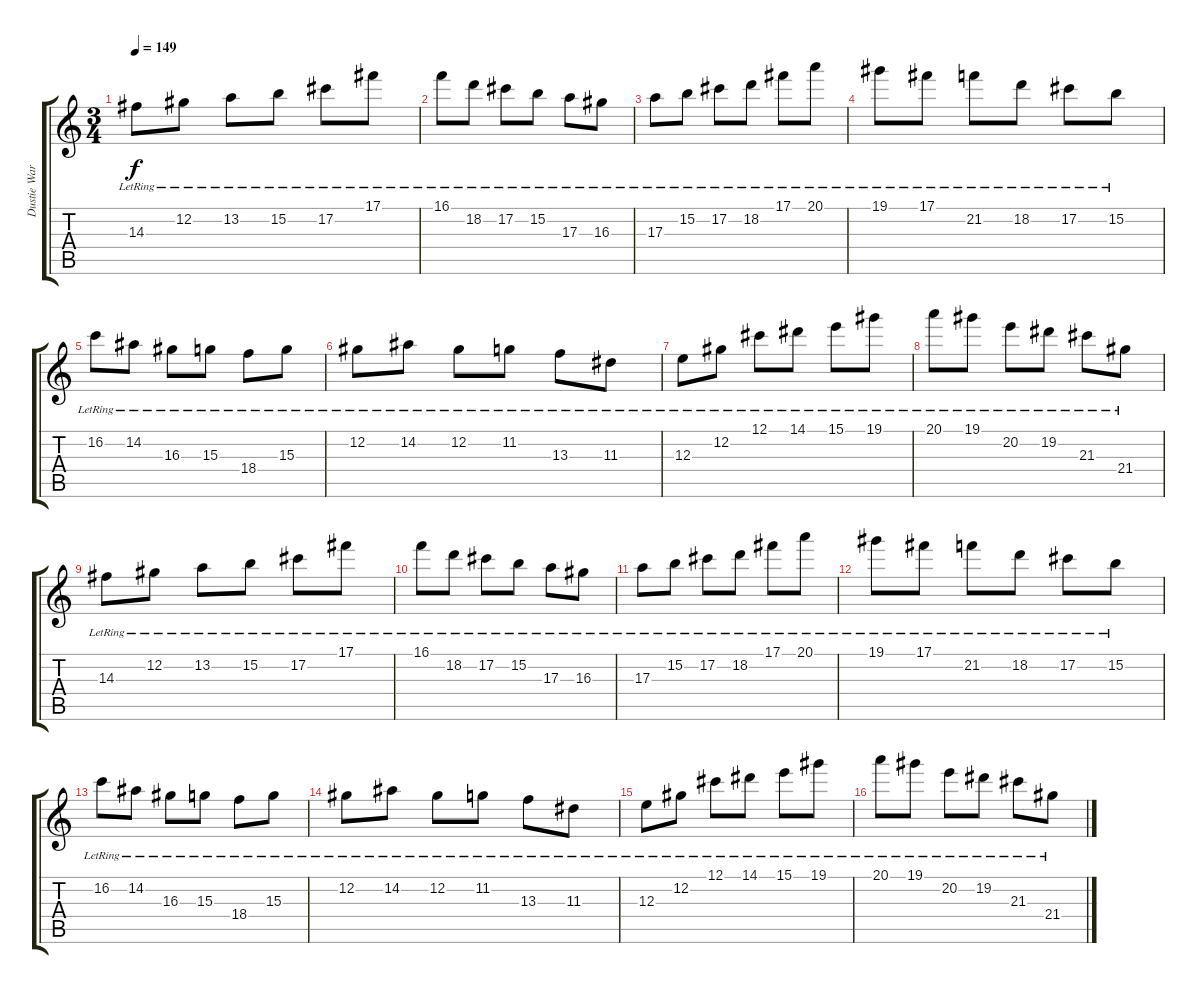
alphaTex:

\track ("Dustie Waring Lead Gtr." "Dustie War") {instrument distortionguitar}
\staff {score tabs}
\tuning (Db4 Ab3 E3 B2 Gb2 Db2) {hide}
\ts (3 4)
\tempo 149
\clef g2
\ks c
14.3{lr}.8{dy f volume 14 balance 8 instrument electricguitarjazz} 12.2{lr}.8 13.2{lr}.8 15.2{lr}.8 17.2{lr}.8 17.1{lr}.8 |
16.1{lr}.8 18.2{lr}.8 17.2{lr}.8 15.2{lr}.8 17.3{lr}.8 16.3{lr}.8 |
17.3{lr}.8 15.2{lr}.8 17.2{lr}.8 18.2{lr}.8 17.1{lr}.8 20.1{lr}.8 |
19.1{lr}.8 17.1{lr}.8 21.2{lr}.8 18.2{lr}.8 17.2{lr}.8 15.2{lr}.8 |
16.2{lr}.8 14.2{lr}.8 16.3{lr}.8 15.3{lr}.8 18.4{lr}.8 15.3{lr}.8 |
12.2{lr}.8 14.2{lr}.8 12.2{lr}.8 11.2{lr}.8 13.3{lr}.8 11.3{lr}.8 |
12.3{lr}.8 12.2{lr}.8 12.1{lr}.8 14.1{lr}.8 15.1{lr}.8 19.1{lr}.8 |
20.1{lr}.8 19.1{lr}.8 20.2{lr}.8 19.2{lr}.8 21.3{lr}.8 21.4{lr}.8 |
14.3{lr}.8{volume 11} 12.2{lr}.8 13.2{lr}.8 15.2{lr}.8 17.2{lr}.8 17.1{lr}.8 |
16.1{lr}.8 18.2{lr}.8 17.2{lr}.8 15.2{lr}.8 17.3{lr}.8 16.3{lr}.8 |
17.3{lr}.8 15.2{lr}.8 17.2{lr}.8 18.2{lr}.8 17.1{lr}.8 20.1{lr}.8 |
19.1{lr}.8 17.1{lr}.8 21.2{lr}.8 18.2{lr}.8 17.2{lr}.8 15.2{lr}.8 |
16.2{lr}.8{volume 9} 14.2{lr}.8 16.3{lr}.8 15.3{lr}.8 18.4{lr}.8 15.3{lr}.8 |
12.2{lr}.8 14.2{lr}.8 12.2{lr}.8 11.2{lr}.8 13.3{lr}.8 11.3{lr}.8 |
12.3{lr}.8 12.2{lr}.8 12.1{lr}.8 14.1{lr}.8 15.1{lr}.8 19.1{lr}.8 |
20.1{lr}.8 19.1{lr}.8 20.2{lr}.8 19.2{lr}.8 21.3{lr}.8 21.4{lr}.8
